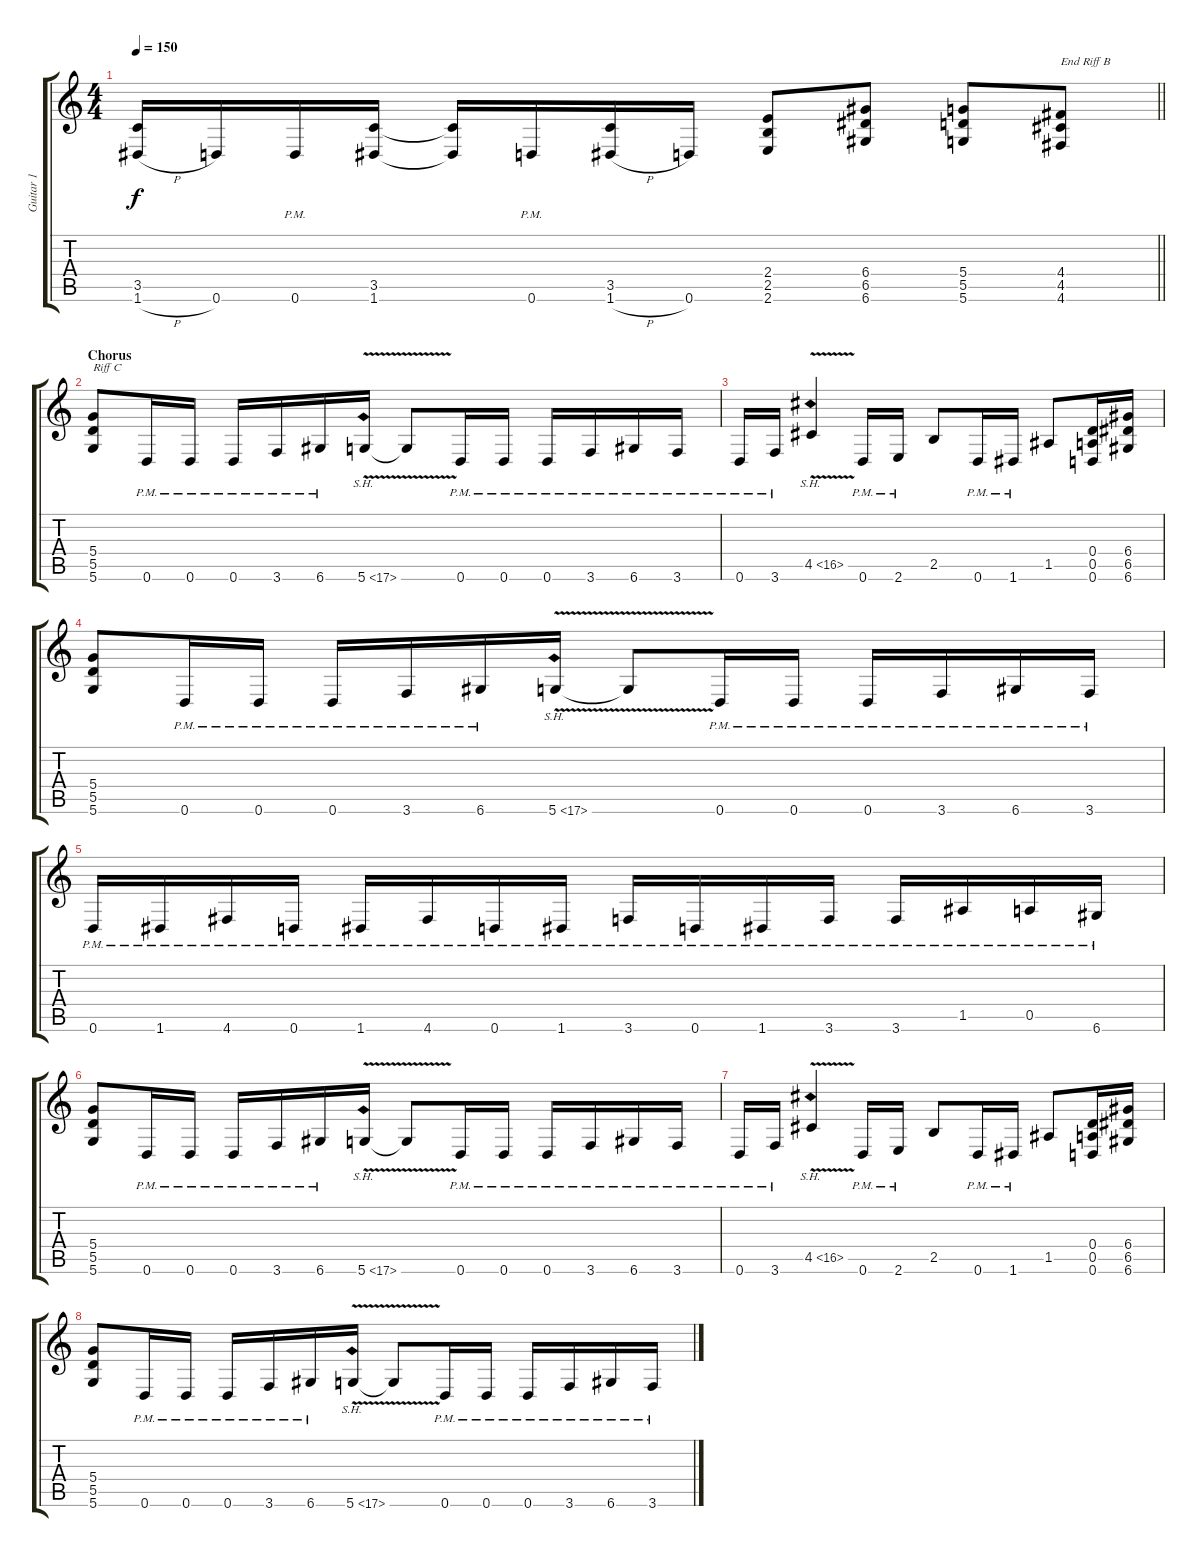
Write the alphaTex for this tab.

\track ("Guitar 1" "Guitar 1") {instrument distortionguitar}
\staff {score tabs}
\tuning (E4 B3 G3 D3 A2 D2) {hide}
\ts (4 4)
\tempo 150
\clef g2
\barLineRight lightlight
\ks c
(3.5 1.6{h}).16{dy f} 0.6.16 0.6{pm}.16 (3.5 1.6).16 (3.5{t} 1.6{t}).16 0.6{pm}.16 (3.5 1.6{h}).16 0.6.16 (2.4 2.5 2.6).8 (6.4 6.5 6.6).8 (5.4 5.5 5.6).8 (4.4 4.5 4.6).8{txt "End Riff B"} |
\section ("" "Chorus")
(5.4 5.5 5.6).8{txt "Riff C"} 0.6{pm}.16 0.6{pm}.16 0.6{pm}.16 3.6{pm}.16 6.6{pm}.16 5.6{sh 12 v}.16 5.6{t}.8 0.6{pm}.16 0.6{pm}.16 0.6{pm}.16 3.6{pm}.16 6.6{pm}.16 3.6{pm}.16 |
0.6{pm}.16 3.6{pm}.16 4.5{sh 12 v}.4 0.6{pm}.16 2.6{pm}.16 2.5.8 0.6{pm}.16 1.6{pm}.16 1.5.8 (0.4 0.5 0.6).16 (6.4 6.5 6.6).16 |
(5.4 5.5 5.6).8 0.6{pm}.16 0.6{pm}.16 0.6{pm}.16 3.6{pm}.16 6.6{pm}.16 5.6{sh 12 v}.16 5.6{t}.8 0.6{pm}.16 0.6{pm}.16 0.6{pm}.16 3.6{pm}.16 6.6{pm}.16 3.6{pm}.16 |
0.6{pm}.16 1.6{pm}.16 4.6{pm}.16 0.6{pm}.16 1.6{pm}.16 4.6{pm}.16 0.6{pm}.16 1.6{pm}.16 3.6{pm}.16 0.6{pm}.16 1.6{pm}.16 3.6{pm}.16 3.6{pm}.16 1.5{pm}.16 0.5{pm}.16 6.6{pm}.16 |
(5.4 5.5 5.6).8 0.6{pm}.16 0.6{pm}.16 0.6{pm}.16 3.6{pm}.16 6.6{pm}.16 5.6{sh 12 v}.16 5.6{t}.8 0.6{pm}.16 0.6{pm}.16 0.6{pm}.16 3.6{pm}.16 6.6{pm}.16 3.6{pm}.16 |
0.6{pm}.16 3.6{pm}.16 4.5{sh 12 v}.4 0.6{pm}.16 2.6{pm}.16 2.5.8 0.6{pm}.16 1.6{pm}.16 1.5.8 (0.4 0.5 0.6).16 (6.4 6.5 6.6).16 |
(5.4 5.5 5.6).8 0.6{pm}.16 0.6{pm}.16 0.6{pm}.16 3.6{pm}.16 6.6{pm}.16 5.6{sh 12 v}.16 5.6{t}.8 0.6{pm}.16 0.6{pm}.16 0.6{pm}.16 3.6{pm}.16 6.6{pm}.16 3.6{pm}.16
